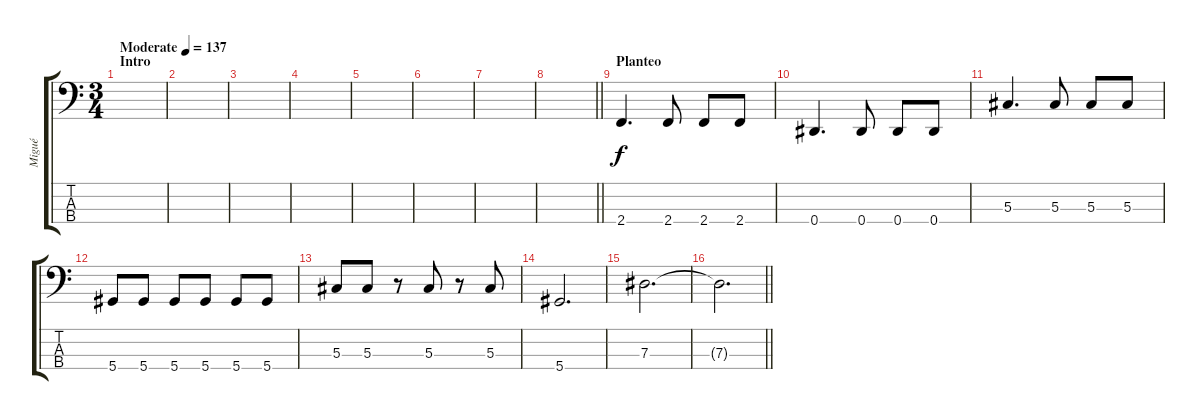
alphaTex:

\track ("Migué" "Migué") {instrument electricbassfinger}
\staff {score tabs}
\tuning (Gb2 Db2 Ab1 Eb1) {hide}
\ts (3 4)
\section ("" "Intro")
\tempo (137 "Moderate")
\clef f4
\ks c
|
|
|
|
|
|
|
\barLineRight lightlight
|
\section ("" "Planteo")
2.4.4{d} 2.4.8 2.4.8 2.4.8 |
0.4.4{d} 0.4.8 0.4.8 0.4.8 |
5.3.4{d} 5.3.8 5.3.8 5.3.8 |
5.4.8 5.4.8 5.4.8 5.4.8 5.4.8 5.4.8 |
5.3.8 5.3.8 r.8 5.3.8 r.8 5.3.8 |
5.4.2{d} |
7.3.2{d} |
\barLineRight lightlight
7.3{t}.2{d}
